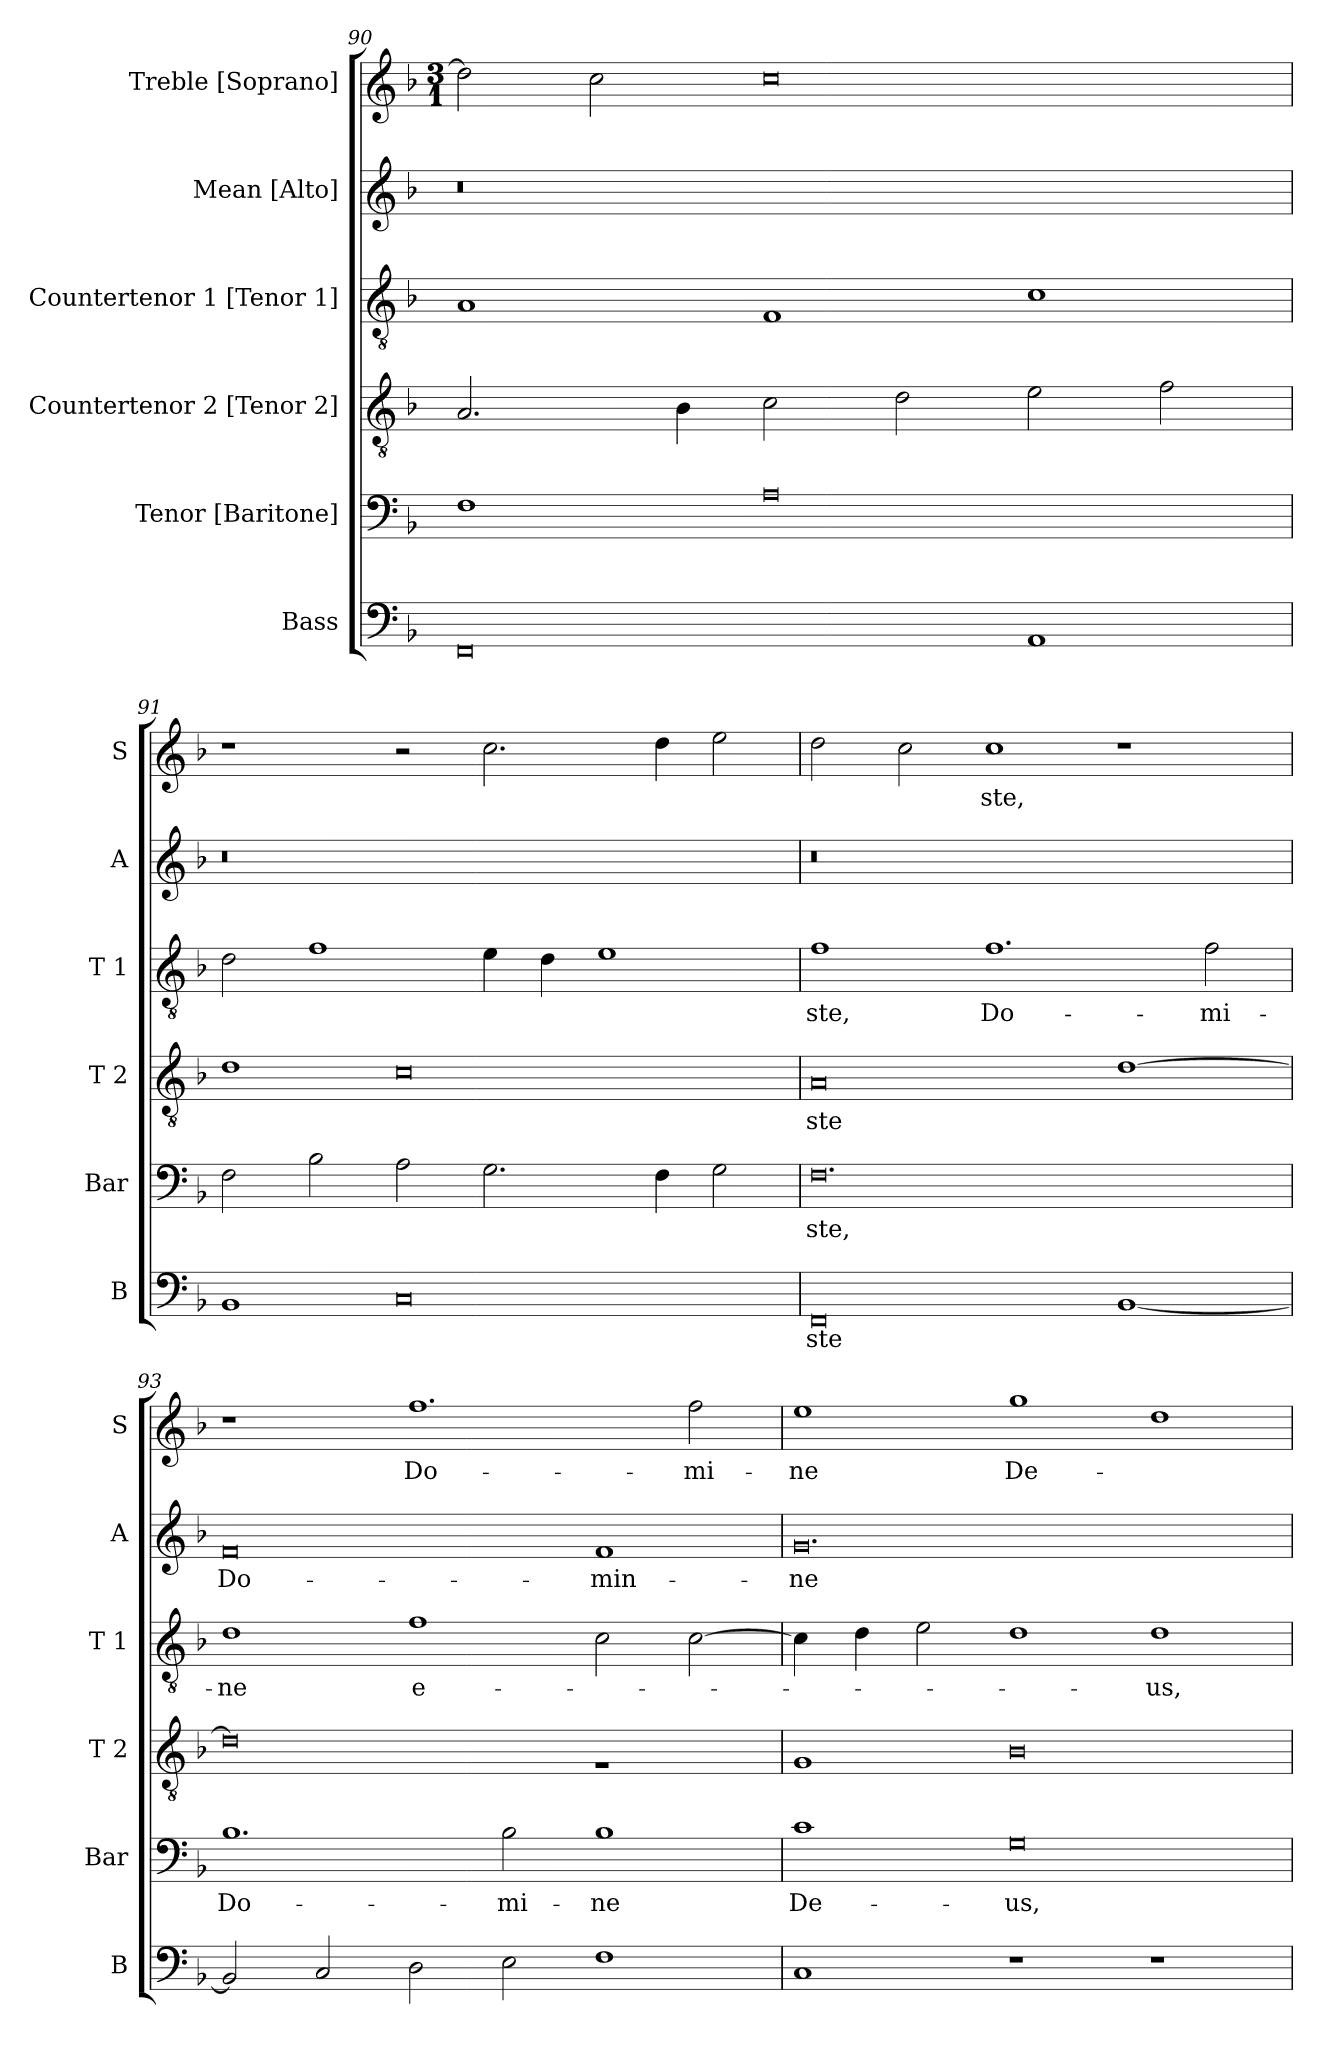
**kern	**text	**kern	**text	**kern	**text	**kern	**text	**kern	**text	**kern	**text
*part6	*part6	*part5	*part5	*part4	*part4	*part3	*part3	*part2	*part2	*part1	*part1
*staff6	*staff6	*staff5	*staff5	*staff4	*staff4	*staff3	*staff3	*staff2	*staff2	*staff1	*staff1
*I"Bass	*	*I"Tenor [Baritone]	*	*I"Countertenor 2 [Tenor 2]	*	*I"Countertenor 1 [Tenor 1]	*	*I"Mean [Alto]	*	*I"Treble [Soprano]	*
*I'B	*	*I'Bar	*	*I'T 2	*	*I'T 1	*	*I'A	*	*I'S	*
!!LO:LB:g=z
*clefF4	*	*clefF4	*	*clefGv2	*	*clefGv2	*	*clefG2	*	*clefG2	*
*k[b-]	*	*k[b-]	*	*k[b-]	*	*k[b-]	*	*k[b-]	*	*k[b-]	*
*d:	*	*d:	*	*d:	*	*d:	*	*d:	*	*d:	*
*	*	*	*	*	*	*	*	*	*	*M3/1	*
=90	=90	=90	=90	=90	=90	=90	=90	=90	=90	=90	=90
0FF	.	1F	.	2.A/	.	1A	.	0.r	.	2dd\]	.
.	.	.	.	.	.	.	.	.	.	2cc\	.
.	.	.	.	4B-\	.	.	.	.	.	.	.
.	.	0A	.	2c\	.	1F	.	.	.	0cc	.
.	.	.	.	2d\	.	.	.	.	.	.	.
1AA	.	.	.	2e\	.	1c	.	.	.	.	.
.	.	.	.	2f\	.	.	.	.	.	.	.
!!LO:PB:g=z
=91	=91	=91	=91	=91	=91	=91	=91	=91	=91	=91	=91
1BB-	.	2F\	.	1d	.	2d\	.	0.r	.	1r	.
.	.	2B-\	.	.	.	1f	.	.	.	.	.
0C	.	2A\	.	0c	.	.	.	.	.	2r	.
.	.	2.G\	.	.	.	4e\	.	.	.	2.cc\	.
.	.	.	.	.	.	4d\	.	.	.	.	.
.	.	.	.	.	.	1e	.	.	.	.	.
.	.	4F\	.	.	.	.	.	.	.	4dd\	.
.	.	2G\	.	.	.	.	.	.	.	2ee\	.
=92	=92	=92	=92	=92	=92	=92	=92	=92	=92	=92	=92
!	!LO:LY:b	!	!LO:LY:b	!	!LO:LY:b	!	!LO:LY:b	!	!	!	!
0FF	-ste	0.F	-ste,	0A	-ste	1f	-ste,	0.r	.	2dd\	.
.	.	.	.	.	.	.	.	.	.	2cc\	.
!	!	!	!	!	!	!	!LO:LY:b	!	!	!	!LO:LY:b
.	.	.	.	.	.	1.f	Do-	.	.	1cc	-ste,
[1BB-	.	.	.	[1d	.	.	.	.	.	1r	.
!	!	!	!	!	!	!	!LO:LY:b	!	!	!	!
.	.	.	.	.	.	2f\	-mi-	.	.	.	.
=93	=93	=93	=93	=93	=93	=93	=93	=93	=93	=93	=93
!	!	!	!LO:LY:b	!	!	!	!LO:LY:b	!	!LO:LY:b	!	!
*	*	*	*	*^	*	*	*	*	*	*	*
2BB-/]	.	1.B-	Do-	0d]	0ryy	.	1d	-ne	0f	Do-	1r	.
2C/	.	.	.	.	.	.	.	.	.	.	.	.
!	!	!	!	!	!	!	!	!LO:LY:b	!	!	!	!LO:LY:b
2D\	.	.	.	.	.	.	1f	e-	.	.	1.ff	Do-
!	!	!	!LO:LY:b	!	!	!	!	!	!	!	!	!
2E\	.	2B-\	-mi-	.	.	.	.	.	.	.	.	.
!	!	!	!LO:LY:b	!	!	!	!	!	!	!LO:LY:b	!	!
1F	.	1B-	-ne	1b-yy	1r	.	2c\	.	1f	-min-	.	.
!	!	!	!	!	!	!	!	!	!	!	!	!LO:LY:b
.	.	.	.	.	.	.	[2c\	.	.	.	2ff\	-mi-
*	*	*	*	*v	*v	*	*	*	*	*	*	*
=94	=94	=94	=94	=94	=94	=94	=94	=94	=94	=94	=94
!	!	!	!LO:LY:b	!	!	!	!	!	!LO:LY:b	!	!LO:LY:b
1C	.	1c	De-	1G	.	4c\]	.	0.g	-ne	1ee	-ne
.	.	.	.	.	.	4d\	.	.	.	.	.
.	.	.	.	.	.	2e\	.	.	.	.	.
!	!	!	!LO:LY:b	!	!	!	!	!	!	!	!LO:LY:b
1r	.	0G	-us,	0B-	.	1d	.	.	.	1gg	De-
!	!	!	!	!	!	!	!LO:LY:b	!	!	!	!
1r	.	.	.	.	.	1d	-us,	.	.	[1dd	.
=	=	=	=	=	=	=	=	=	=	=	=
*-	*-	*-	*-	*-	*-	*-	*-	*-	*-	*-	*-
